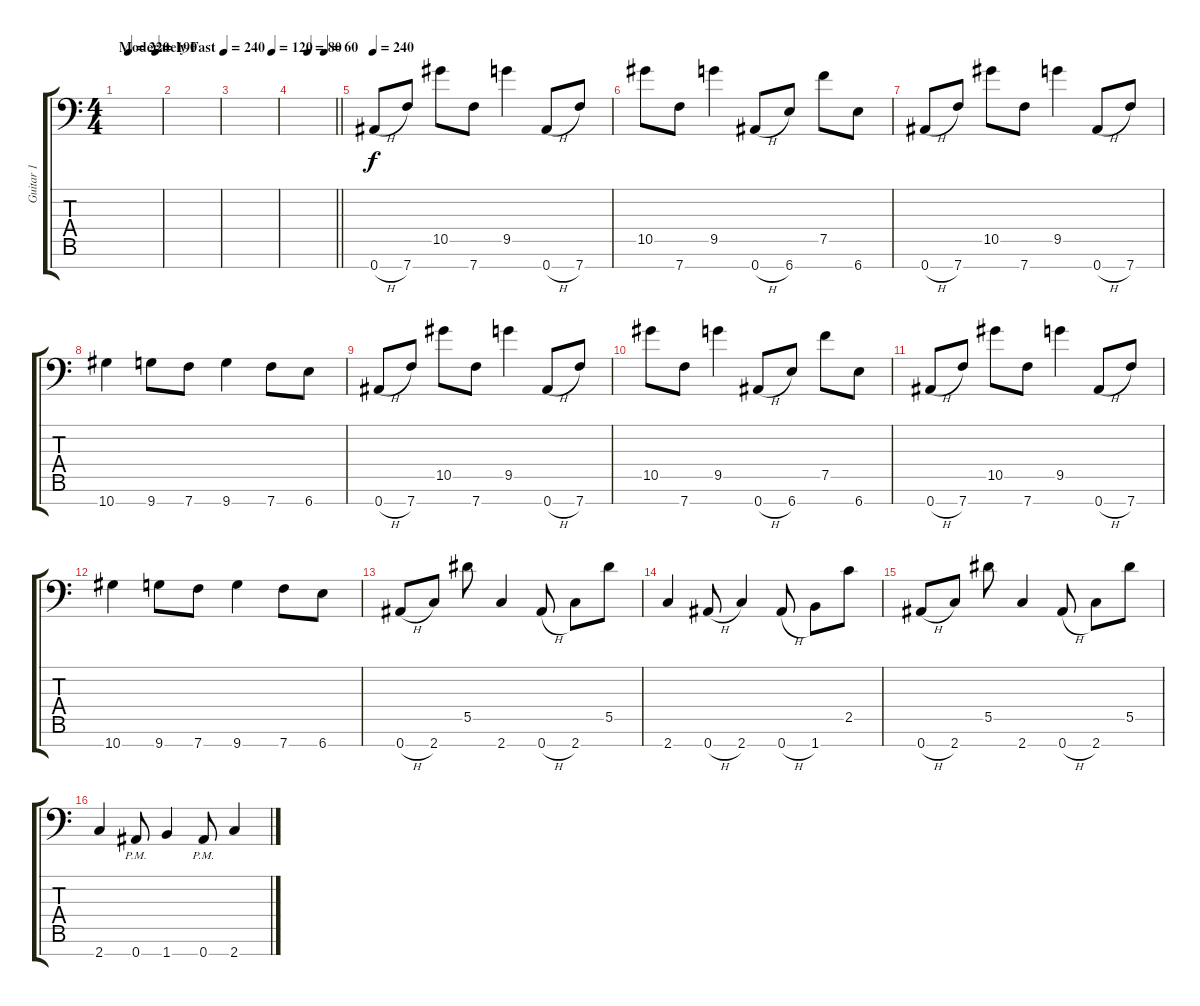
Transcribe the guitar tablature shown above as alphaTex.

\track ("Guitar 1" "Guitar 1") {instrument distortionguitar}
\staff {score tabs}
\tuning (F4 C4 Ab3 Eb3 Bb2 F2 Bb1) {hide}
\ts (4 4)
\tempo (240 "Moderately Fast")
\tempo 120
\tempo (220 0.25)
\tempo (190 0.875)
\tempo (240 "Moderately Fast")
\clef f4
\ks c
|
|
\tempo (120 0.875)
|
\tempo (80 0.375)
\tempo (60 0.75)
\barLineRight lightlight
|
\tempo 240
0.7{h}.8 7.7.8 10.5.8 7.7.8 9.5.4 0.7{h}.8 7.7.8 |
10.5.8 7.7.8 9.5.4 0.7{h}.8 6.7.8 7.5.8 6.7.8 |
0.7{h}.8 7.7.8 10.5.8 7.7.8 9.5.4 0.7{h}.8 7.7.8 |
10.7.4 9.7.8 7.7.8 9.7.4 7.7.8 6.7.8 |
0.7{h}.8 7.7.8 10.5.8 7.7.8 9.5.4 0.7{h}.8 7.7.8 |
10.5.8 7.7.8 9.5.4 0.7{h}.8 6.7.8 7.5.8 6.7.8 |
0.7{h}.8 7.7.8 10.5.8 7.7.8 9.5.4 0.7{h}.8 7.7.8 |
10.7.4 9.7.8 7.7.8 9.7.4 7.7.8 6.7.8 |
0.7{h}.8 2.7.8 5.5.8 2.7.4 0.7{h}.8 2.7.8 5.5.8 |
2.7.4 0.7{h}.8 2.7.4 0.7{h}.8 1.7.8 2.5.8 |
0.7{h}.8 2.7.8 5.5.8 2.7.4 0.7{h}.8 2.7.8 5.5.8 |
2.7.4 0.7{pm}.8 1.7.4 0.7{pm}.8 2.7.4
